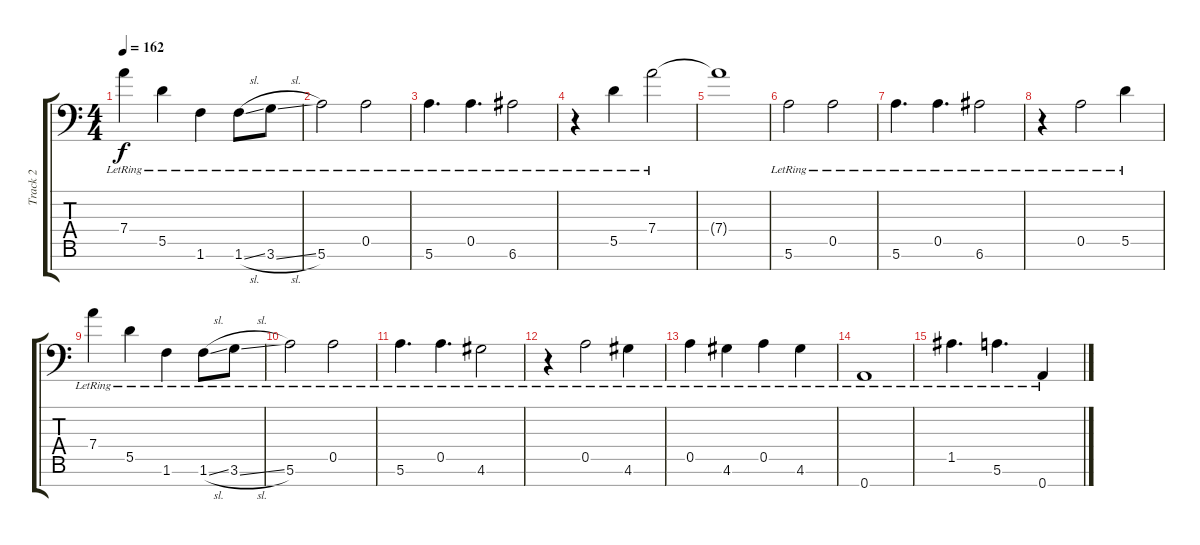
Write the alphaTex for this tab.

\track ("Track 2" "Track 2") {instrument overdrivenguitar}
\staff {score tabs}
\tuning (E4 B3 G3 D3 A2 E2 A1) {hide}
\ts (4 4)
\tempo 162
\clef f4
\ks c
7.4{lr}.4{dy f} 5.5{lr}.4 1.6{lr}.4 1.6{sl lr}.8 3.6{sl lr}.8 |
5.6{lr}.2 0.5{lr}.2 |
5.6{lr}.4{d} 0.5{lr}.4{d} 6.6{lr}.2 |
r.4 5.5{lr}.4 7.4{lr}.2 |
7.4{t}.1 |
5.6{lr}.2{volume 14 instrument electricguitarjazz} 0.5{lr}.2 |
5.6{lr}.4{d} 0.5{lr}.4{d} 6.6{lr}.2 |
r.4 0.5{lr}.2 5.5{lr}.4 |
7.4{lr}.4 5.5{lr}.4 1.6{lr}.4 1.6{sl lr}.8 3.6{sl lr}.8 |
5.6{lr}.2 0.5{lr}.2 |
5.6{lr}.4{d} 0.5{lr}.4{d} 4.6{lr}.2 |
r.4 0.5{lr}.2 4.6{lr}.4 |
0.5{lr}.4 4.6{lr}.4 0.5{lr}.4 4.6{lr}.4 |
0.7{lr}.1{volume 14 instrument overdrivenguitar} |
1.5{lr}.4{d} 5.6{lr}.4{d} 0.7{lr}.4
